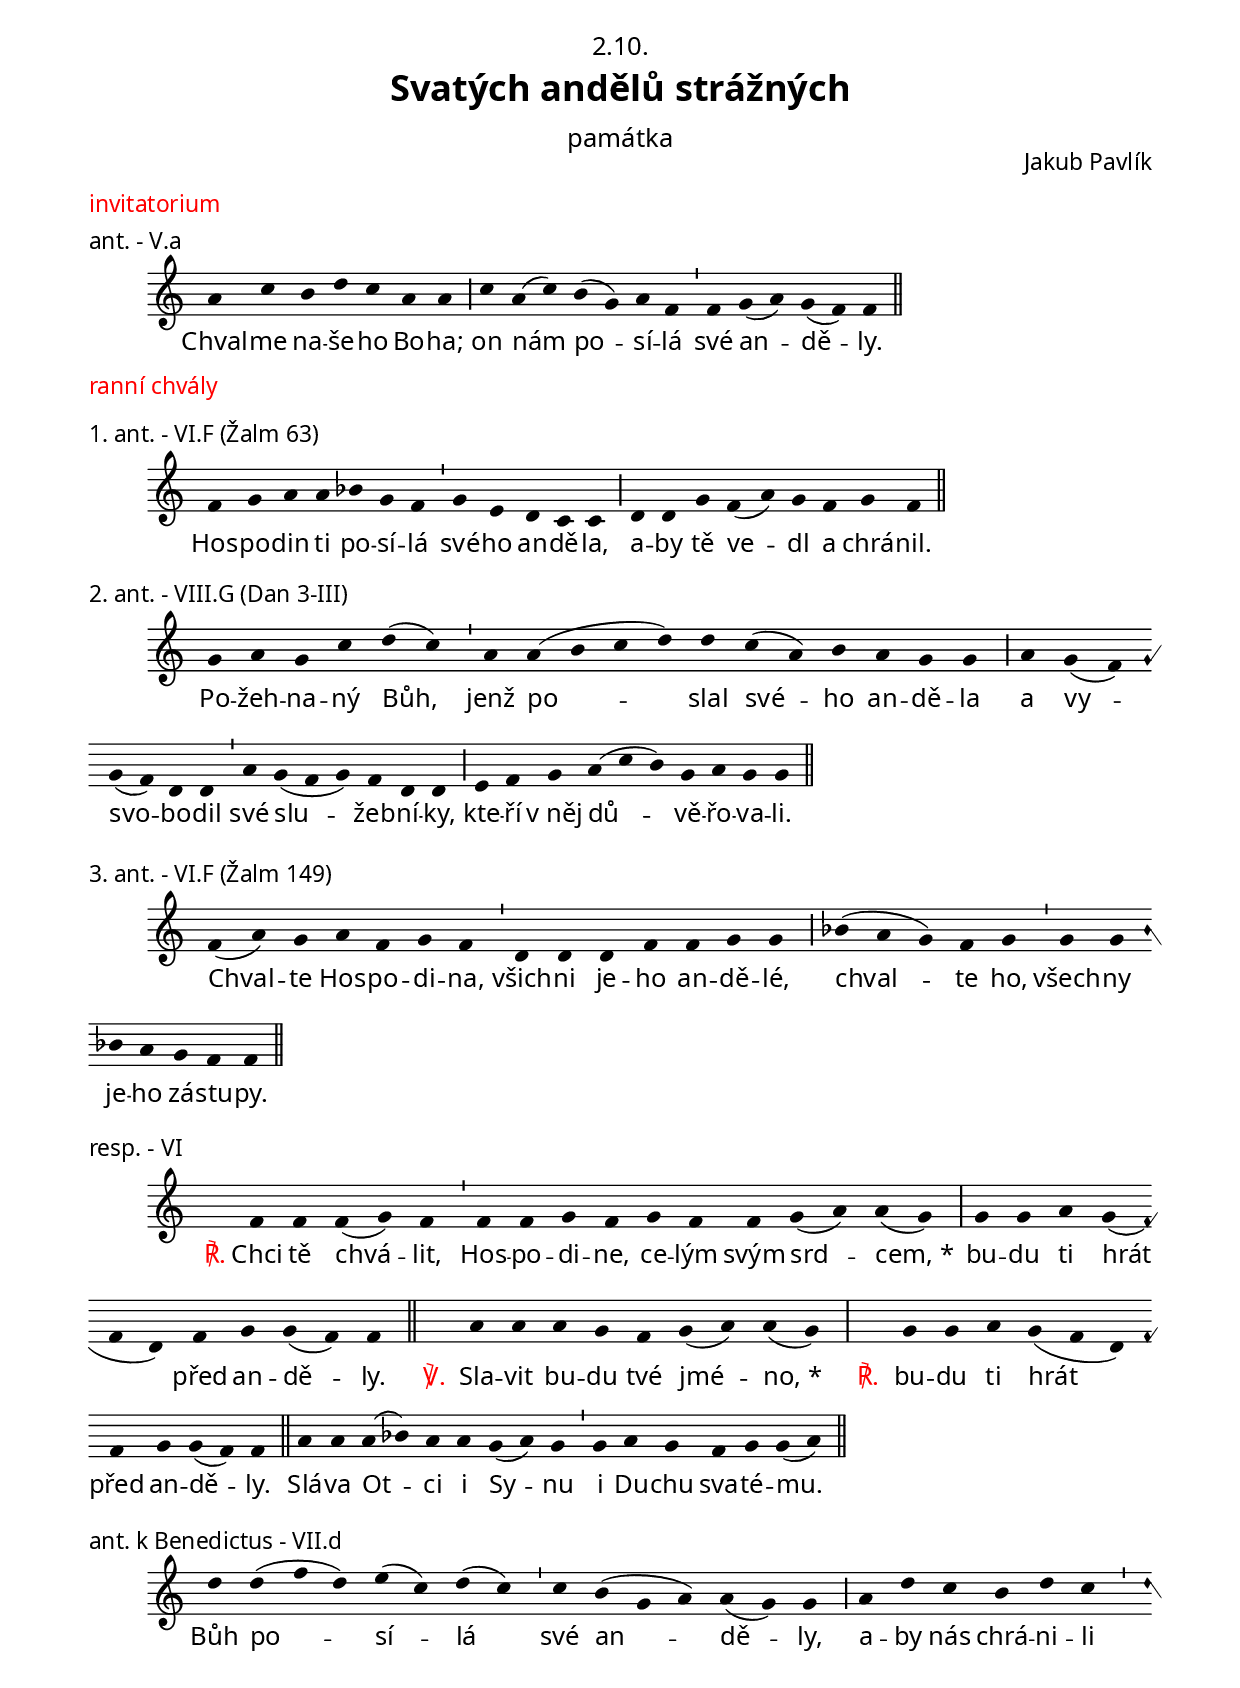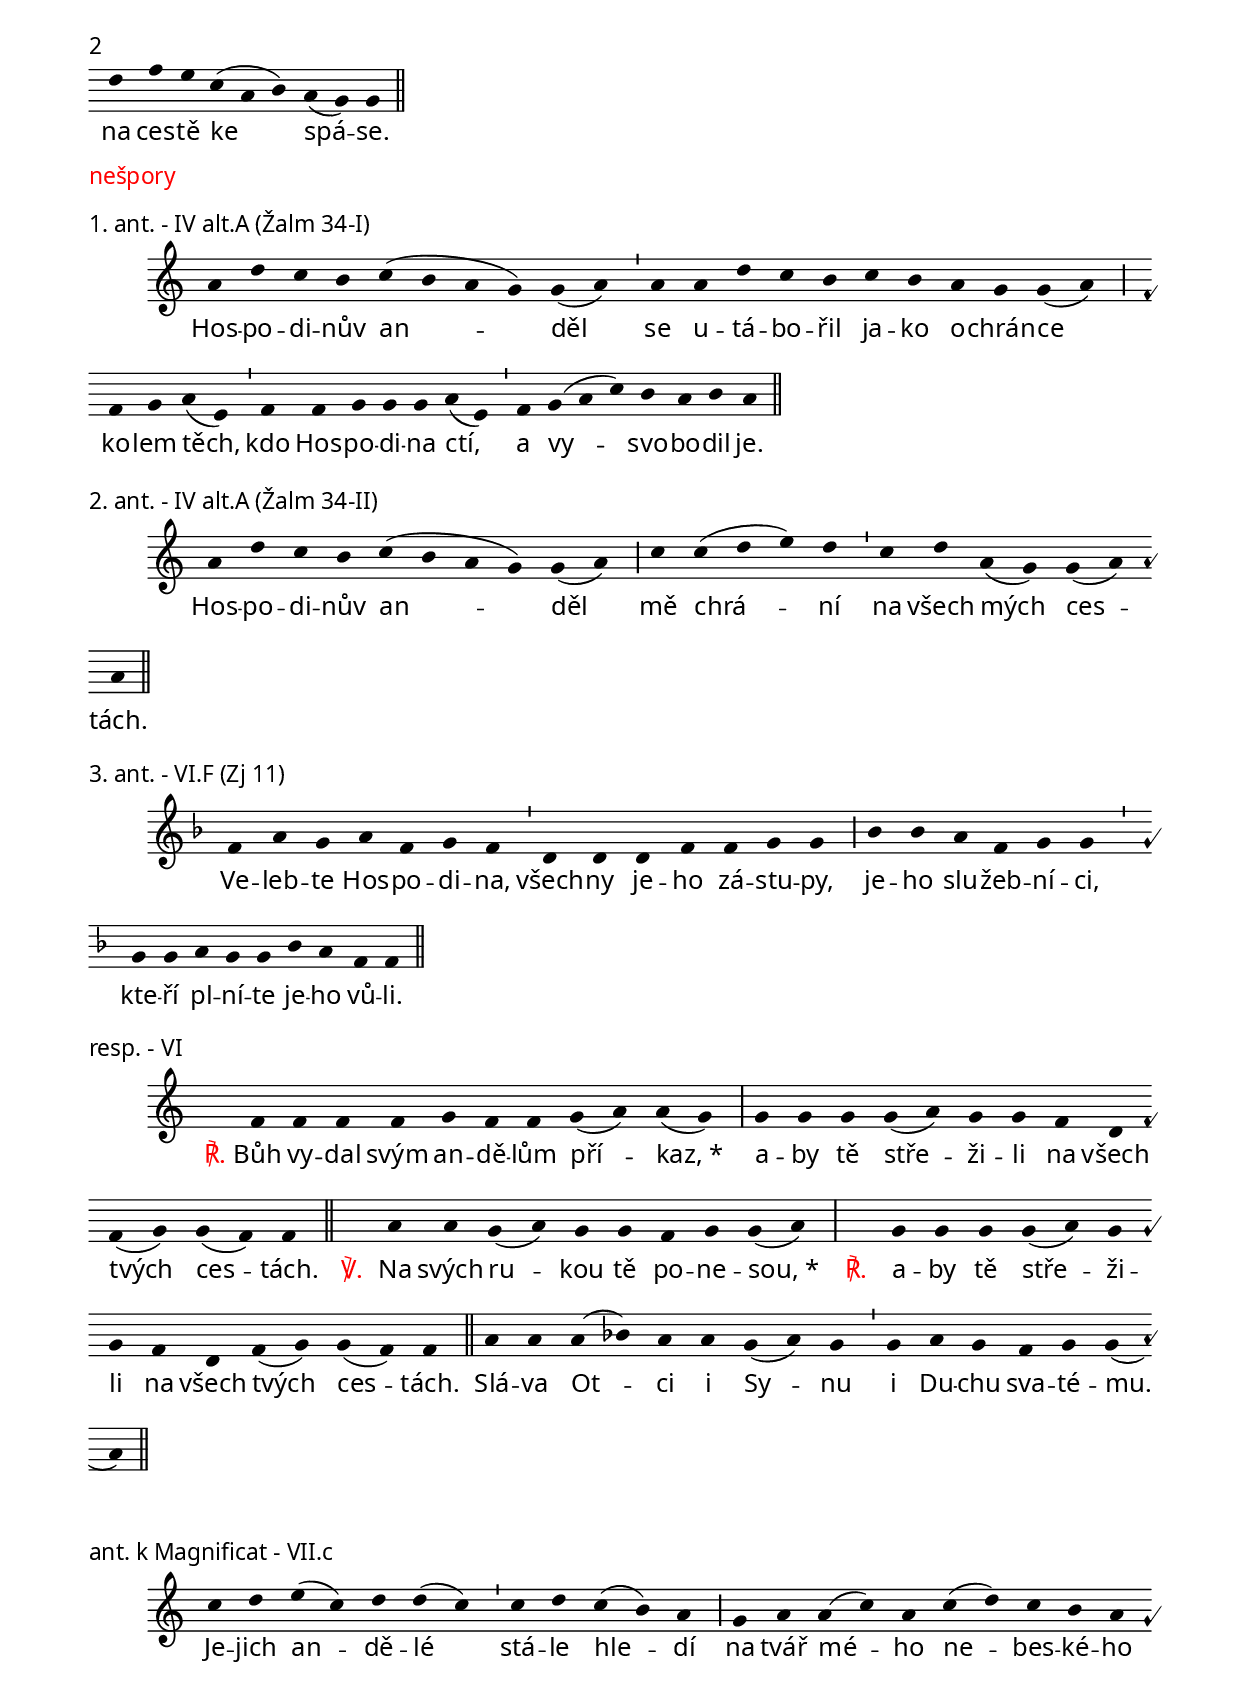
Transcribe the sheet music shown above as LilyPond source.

\version "2.15.40"

\include "../spolecne.ly"
\include "../dilyresponsorii.ly"

\header {
  title = \markup\titleSvatek
            "Svatých andělů strážných"
            památka
            2.10.
  composer = "Jakub Pavlík"
}

\markup {\nadpisHodinka {"invitatorium"}}

\score {
  \relative c'' {
    \choralniRezim
    a4 c b d c a a \barMaior
    c a( c) b( g) a f \barMin f g( a) g( f) f \barFinalis
  }
  \addlyrics {
    Chval -- me na -- še -- ho Bo -- ha;
    on nám po -- sí -- lá své an -- dě -- ly.
  }
  \header {
    quid = "ant."
    modus = "V"
    differentia = "a" 
    psalmus = ""
    id = ""
    piece = \markup {\sestavTitulekBezZalmu}
  }
}

\markup {\nadpisHodinka {"ranní chvály"}}

\score {
  \relative c' {
    \choralniRezim
    f4 g a a bes g f \barMin g e d c c \barMaior
    d d g f( a) g f g f \barFinalis
  }
  \addlyrics {
    Hos -- po -- din ti po -- sí -- lá své -- ho an -- dě -- la,
    a -- by tě ve -- dl a chrá -- nil.
  }
  \header {
    quid = "1. ant."
    modus = "VI"
    differentia = "F" 
    psalmus = "Žalm 63"
    id = ""
    piece = \markup {\sestavTitulek}
  }
}

\score {
  \relative c'' {
    \choralniRezim
    g4 a g c d( c) \barMin
    a a( b c d) d c( a) b a g g \barMaior
    a g( f) g( f) d d \barMin a' g( f g) f d d \barMaior
    e f g a( c b) g a g g \barFinalis
  }
  \addlyrics {
    Po -- žeh -- na -- ný Bůh, 
    jenž po -- slal své -- ho an -- dě -- la
    a vy -- svo -- bo -- dil své slu -- žeb -- ní -- ky,
    kte -- ří v_něj dů -- vě -- řo -- va -- li.
  }
  \header {
    quid = "2. ant."
    modus = "VIII"
    differentia = "G" 
    psalmus = "Dan 3-III"
    id = ""
    piece = \markup {\sestavTitulek}
  }
}

\score {
  \relative c' {
    \choralniRezim
    f4( a) g a f g f \barMin
    d d d f f g g \barMaior
    bes( a g) f g \barMin
    g g bes a g f f \barFinalis
  }
  \addlyrics {
    Chval -- te Hos -- po -- di -- na,
    všich -- ni je -- ho an -- dě -- lé,
    chval -- te ho,
    všech -- ny je -- ho zá -- stu -- py.
  }
  \header {
    quid = "3. ant."
    modus = "VI"
    differentia = "F" 
    psalmus = "Žalm 149"
    id = ""
    piece = \markup {\sestavTitulek}
  }
}

\score {
  \relative c' {
    \choralniRezim
    
    % R
    \neviditelna f
    f4 f f( g) f \barMin f f g f g f f g( a) a( g) \barMax
    g g a g( f d) f g g( f) f \barFinalis
    % V
    \neviditelna a
    a4 a a g f g( a) a( g) \barMax
    % R
    \neviditelna a
    g g a g( f d) f g g( f) f \barFinalis
    % Slava
    \respVIdoxologie \barFinalis
  }
  \addlyrics {
    \Response Chci tě chvá -- lit, Hos -- po -- di -- ne,
    ce -- lým svým srd -- cem,_*
    bu -- du ti hrát před an -- dě -- ly.
    \Verse Sla -- vit bu -- du tvé jmé -- no,_*
    \Response bu -- du ti hrát před an -- dě -- ly.
    \textRespDoxologie 
  }
  \header {
    quid = "resp."
    modus = "VI"
    id = ""
    piece = \markup {\sestavTitulekResp}
  }
}

\score {
  \relative c'' {
    \choralniRezim
    d4 d( f d) e( c) d( c) \barMin c b( g a) a( g) g \barMaior
    a d c b d c \barMin d f e c( a b) a( g) g \barFinalis
  }
  \addlyrics {
    Bůh po -- sí -- lá své an -- dě -- ly,
    a -- by nás chrá -- ni -- li na ces -- tě ke spá -- se.
  }
  \header {
    quid = "ant. k Benedictus"
    modus = "VII"
    differentia = "d" 
    psalmus = ""
    id = ""
    piece = \markup {\sestavTitulekBezZalmu}
  }
}

\markup {\nadpisHodinka {"nešpory"}}

\score {
  \relative c'' {
    \choralniRezim
    a4 d c b c( b a g) g( a) \barMin
    a a d c b c b a g g( a) \barMaior
    f g a( e) \barMin f f g g g a( e) \barMin
    f g( a c) b a b a \barFinalis
  }
  \addlyrics {
    Hos -- po -- di -- nův an -- děl
    se u -- tá -- bo -- řil ja -- ko o -- chrán -- ce
    ko -- lem těch, kdo Hos -- po -- di -- na ctí,
    a vy -- svo -- bo -- dil je.
  }
  \header {
    quid = "1. ant."
    modus = "IV alt"
    differentia = "A" 
    psalmus = "Žalm 34-I"
    id = ""
    piece = \markup {\sestavTitulek}
  }
}

\score {
  \relative c'' {
    \choralniRezim
    a4 d c b c( b a g) g( a) \barMaior
    c c( d e) d \barMin
    c d a( g) g( a) a \barFinalis
  }
  \addlyrics {
    Hos -- po -- di -- nův an -- děl 
    mě chrá -- ní
    na všech mých ces -- tách.
  }
  \header {
    quid = "2. ant."
    modus = "IV alt"
    differentia = "A" 
    psalmus = "Žalm 34-II"
    id = ""
    piece = \markup {\sestavTitulek}
  }
}

\score {
  \relative c' {
    \choralniRezim
    \key f \major
    f4 a g a f g f \barMin
    d d d f f g g \barMaior
    bes bes a f g g \barMin
    g g a g g bes a f f \barFinalis
  }
  \addlyrics {
    Ve -- leb -- te Hos -- po -- di -- na,
    všech -- ny je -- ho zá -- stu -- py,
    je -- ho slu -- žeb -- ní -- ci,
    kte -- ří pl -- ní -- te je -- ho vů -- li.
  }
  \header {
    quid = "3. ant."
    modus = "VI"
    differentia = "F" 
    psalmus = "Zj 11"
    id = ""
    fons = "melodie: podle zde, r.ch., 3. ant."
    piece = \markup {\sestavTitulek}
  }
}

\score {
  \relative c' {
    \choralniRezim
    
    % R
    \neviditelna f
    f4 f f f g f f g( a) a( g) \barMax
    g g g g( a) g g f d f( g) g( f) f \barFinalis
    % V
    \neviditelna a
    a4 a g( a) g g f g g( a) \barMax
    % R
    \neviditelna a
    g g g g( a) g g f d f( g) g( f) f \barFinalis
    % Slava
    \respVIdoxologie \barFinalis
  }
  \addlyrics {
    \Response Bůh vy -- dal svým an -- dě -- lům pří -- kaz,_*
    a -- by tě stře -- ži -- li na všech tvých ces -- tách.
    \Verse Na svých ru -- kou tě po -- ne -- sou,_*
    \Response a -- by tě stře -- ži -- li na všech tvých ces -- tách.
    \textRespDoxologie
  }
  \header {
    quid = "resp."
    modus = "VI"
    id = ""
    piece = \markup {\sestavTitulekResp}
  }
}

\score {
  \relative c'' {
    \choralniRezim
    c4 d e( c) d d( c) \barMin c d c( b) a \barMaior
    g a a( c) a c( d) c b a g g \barFinalis
  }
  \addlyrics {
    Je -- jich an -- dě -- lé stá -- le hle -- dí
    na tvář mé -- ho ne -- bes -- ké -- ho Ot -- ce.
  }
  \header {
    quid = "ant. k Magnificat"
    modus = "VII"
    differentia = "c" 
    psalmus = ""
    id = ""
    piece = \markup {\sestavTitulekBezZalmu}
  }
}